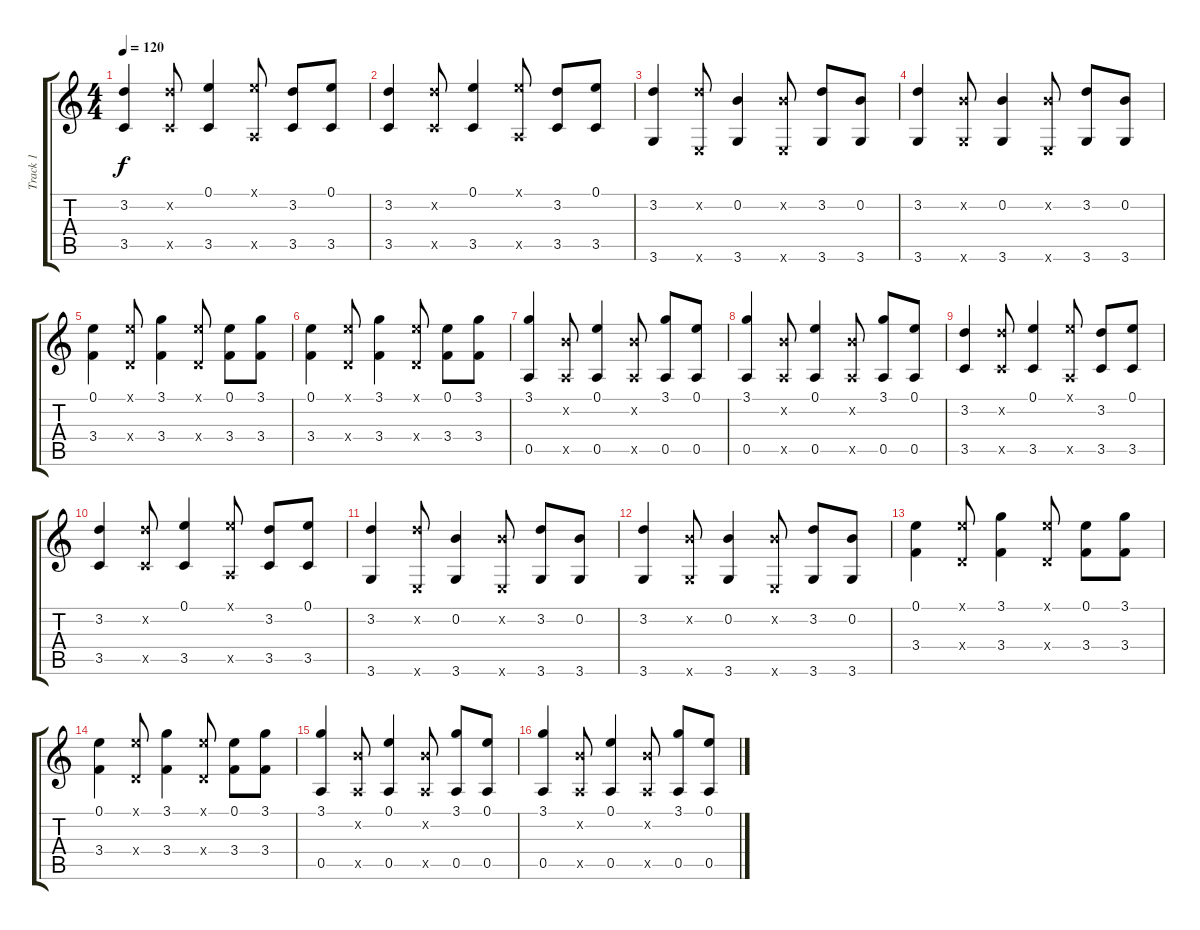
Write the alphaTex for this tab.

\track ("Track 1" "Track 1") {instrument acousticguitarsteel}
\staff {score tabs}
\tuning (E4 B3 G3 D3 A2 E2) {hide}
\ts (4 4)
\tempo 120
\clef g2
\ks c
(3.2 3.5).4{dy f} (3.2{x} 3.5{x}).8 (0.1 3.5).4 (0.1{x} 0.5{x}).8 (3.2 3.5).8 (0.1 3.5).8 |
(3.2 3.5).4 (3.2{x} 3.5{x}).8 (0.1 3.5).4 (0.1{x} 0.5{x}).8 (3.2 3.5).8 (0.1 3.5).8 |
(3.2 3.6).4 (3.2{x} 0.6{x}).8 (0.2 3.6).4 (0.2{x} 0.6{x}).8 (3.2 3.6).8 (0.2 3.6).8 |
(3.2 3.6).4 (0.2{x} 3.6{x}).8 (0.2 3.6).4 (0.2{x} 0.6{x}).8 (3.2 3.6).8 (0.2 3.6).8 |
(0.1 3.4).4 (0.1{x} 0.4{x}).8 (3.1 3.4).4 (0.1{x} 0.4{x}).8 (0.1 3.4).8 (3.1 3.4).8 |
(0.1 3.4).4 (0.1{x} 0.4{x}).8 (3.1 3.4).4 (0.1{x} 0.4{x}).8 (0.1 3.4).8 (3.1 3.4).8 |
(3.1 0.5).4 (0.2{x} 0.5{x}).8 (0.1 0.5).4 (0.2{x} 0.5{x}).8 (3.1 0.5).8 (0.1 0.5).8 |
(3.1 0.5).4 (0.2{x} 0.5{x}).8 (0.1 0.5).4 (0.2{x} 0.5{x}).8 (3.1 0.5).8 (0.1 0.5).8 |
(3.2 3.5).4 (3.2{x} 3.5{x}).8 (0.1 3.5).4 (0.1{x} 0.5{x}).8 (3.2 3.5).8 (0.1 3.5).8 |
(3.2 3.5).4 (3.2{x} 3.5{x}).8 (0.1 3.5).4 (0.1{x} 0.5{x}).8 (3.2 3.5).8 (0.1 3.5).8 |
(3.2 3.6).4 (3.2{x} 0.6{x}).8 (0.2 3.6).4 (0.2{x} 0.6{x}).8 (3.2 3.6).8 (0.2 3.6).8 |
(3.2 3.6).4 (0.2{x} 3.6{x}).8 (0.2 3.6).4 (0.2{x} 0.6{x}).8 (3.2 3.6).8 (0.2 3.6).8 |
(0.1 3.4).4 (0.1{x} 0.4{x}).8 (3.1 3.4).4 (0.1{x} 0.4{x}).8 (0.1 3.4).8 (3.1 3.4).8 |
(0.1 3.4).4 (0.1{x} 0.4{x}).8 (3.1 3.4).4 (0.1{x} 0.4{x}).8 (0.1 3.4).8 (3.1 3.4).8 |
(3.1 0.5).4 (0.2{x} 0.5{x}).8 (0.1 0.5).4 (0.2{x} 0.5{x}).8 (3.1 0.5).8 (0.1 0.5).8 |
(3.1 0.5).4 (0.2{x} 0.5{x}).8 (0.1 0.5).4 (0.2{x} 0.5{x}).8 (3.1 0.5).8 (0.1 0.5).8
